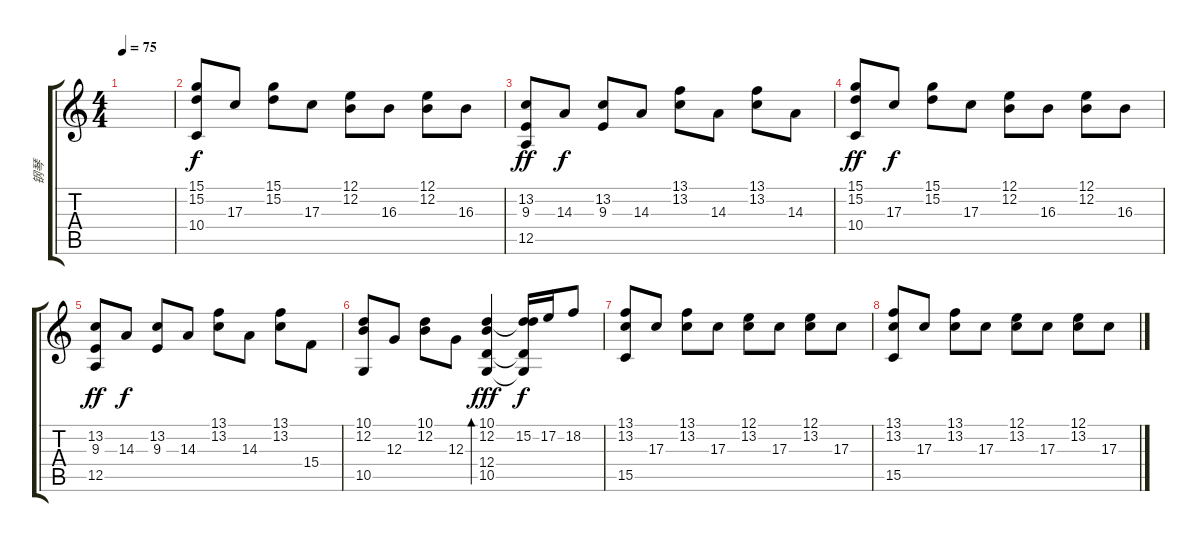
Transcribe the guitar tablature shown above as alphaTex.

\track ("钢琴" "钢琴") {instrument brightacousticpiano}
\staff {score tabs}
\tuning (E4 B3 G3 D3 A2 E2) {hide}
\ts (4 4)
\tempo 75
\clef g2
\ks c
|
(15.1 15.2 10.4).8 17.3.8{dy f} (15.1 15.2).8 17.3.8 (12.1 12.2).8 16.3.8 (12.1 12.2).8 16.3.8 |
(13.2 9.3 12.5).8{dy ff} 14.3.8{dy f} (13.2 9.3).8 14.3.8 (13.1 13.2).8 14.3.8 (13.1 13.2).8 14.3.8 |
(15.1 15.2 10.4).8{dy ff} 17.3.8{dy f} (15.1 15.2).8 17.3.8 (12.1 12.2).8 16.3.8 (12.1 12.2).8 16.3.8 |
(13.2 9.3 12.5).8{dy ff} 14.3.8{dy f} (13.2 9.3).8 14.3.8 (13.1 13.2).8 14.3.8 (13.1 13.2).8 15.4.8 |
(10.1 12.2 10.5).8 12.3.8 (10.1 12.2).8 12.3.8 (10.1 12.2 12.4 10.5).4{bd 240 dy fff} (10.1{t} 15.2 12.4{t} 10.5{t}).16{dy f} 17.2.16 18.2.8 |
(13.1 13.2 15.5).8 17.3.8 (13.1 13.2).8 17.3.8 (12.1 13.2).8 17.3.8 (12.1 13.2).8 17.3.8 |
(13.1 13.2 15.5).8 17.3.8 (13.1 13.2).8 17.3.8 (12.1 13.2).8 17.3.8 (12.1 13.2).8 17.3.8
